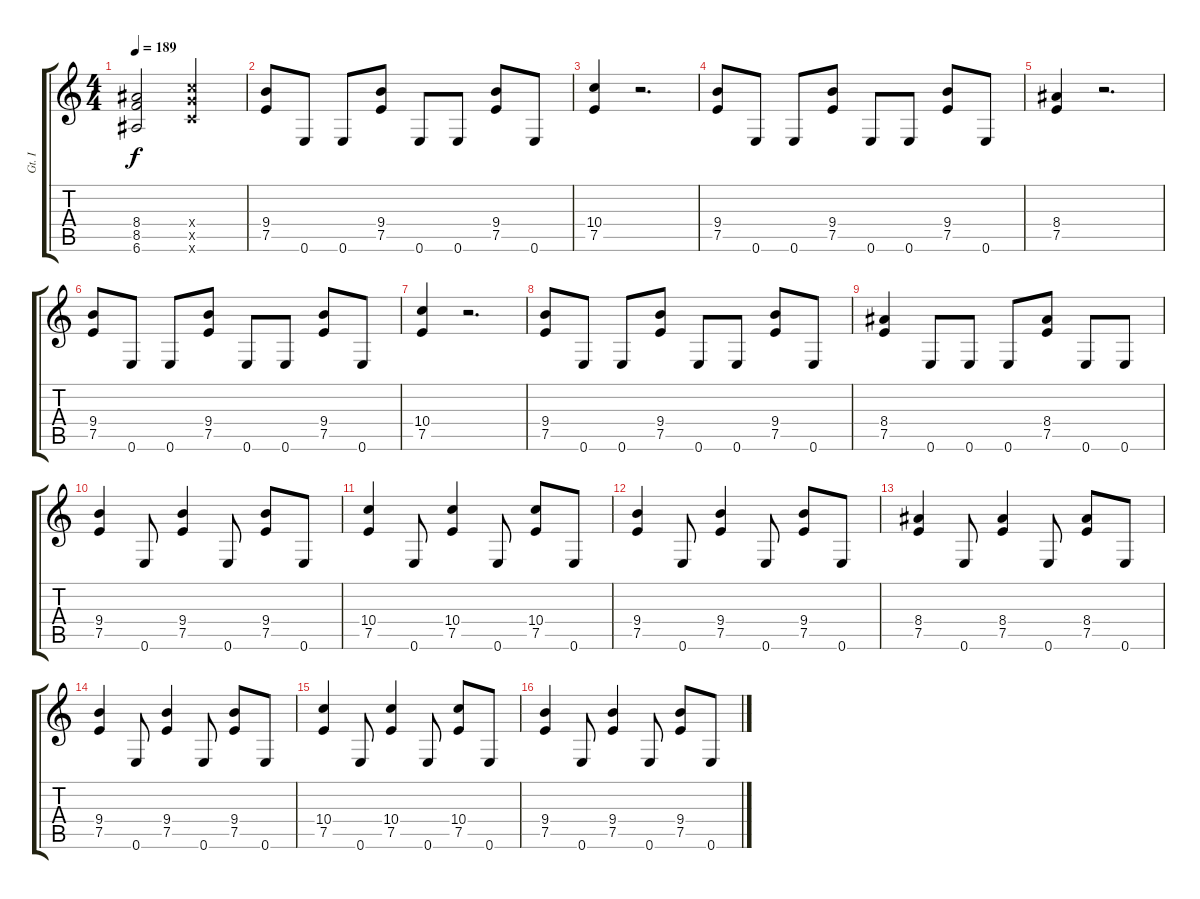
\track ("Gt. I" "Gt. I") {instrument distortionguitar}
\staff {score tabs}
\tuning (E4 B3 G3 D3 A2 E2) {hide}
\ts (4 4)
\tempo 189
\clef g2
\ks c
(8.4 8.5 6.6).2{dy f} (10.4{x} 10.5{x} 8.6{x}).2 |
(9.4 7.5).8 0.6.8 0.6.8 (9.4 7.5).8 0.6.8 0.6.8 (9.4 7.5).8 0.6.8 |
(10.4 7.5).4 r.2{d} |
(9.4 7.5).8 0.6.8 0.6.8 (9.4 7.5).8 0.6.8 0.6.8 (9.4 7.5).8 0.6.8 |
(8.4 7.5).4 r.2{d} |
(9.4 7.5).8 0.6.8 0.6.8 (9.4 7.5).8 0.6.8 0.6.8 (9.4 7.5).8 0.6.8 |
(10.4 7.5).4 r.2{d} |
(9.4 7.5).8 0.6.8 0.6.8 (9.4 7.5).8 0.6.8 0.6.8 (9.4 7.5).8 0.6.8 |
(8.4 7.5).4 0.6.8 0.6.8 0.6.8 (8.4 7.5).8 0.6.8 0.6.8 |
(9.4 7.5).4 0.6.8 (9.4 7.5).4 0.6.8 (9.4 7.5).8 0.6.8 |
(10.4 7.5).4 0.6.8 (10.4 7.5).4 0.6.8 (10.4 7.5).8 0.6.8 |
(9.4 7.5).4 0.6.8 (9.4 7.5).4 0.6.8 (9.4 7.5).8 0.6.8 |
(8.4 7.5).4 0.6.8 (8.4 7.5).4 0.6.8 (8.4 7.5).8 0.6.8 |
(9.4 7.5).4 0.6.8 (9.4 7.5).4 0.6.8 (9.4 7.5).8 0.6.8 |
(10.4 7.5).4 0.6.8 (10.4 7.5).4 0.6.8 (10.4 7.5).8 0.6.8 |
(9.4 7.5).4 0.6.8 (9.4 7.5).4 0.6.8 (9.4 7.5).8 0.6.8
